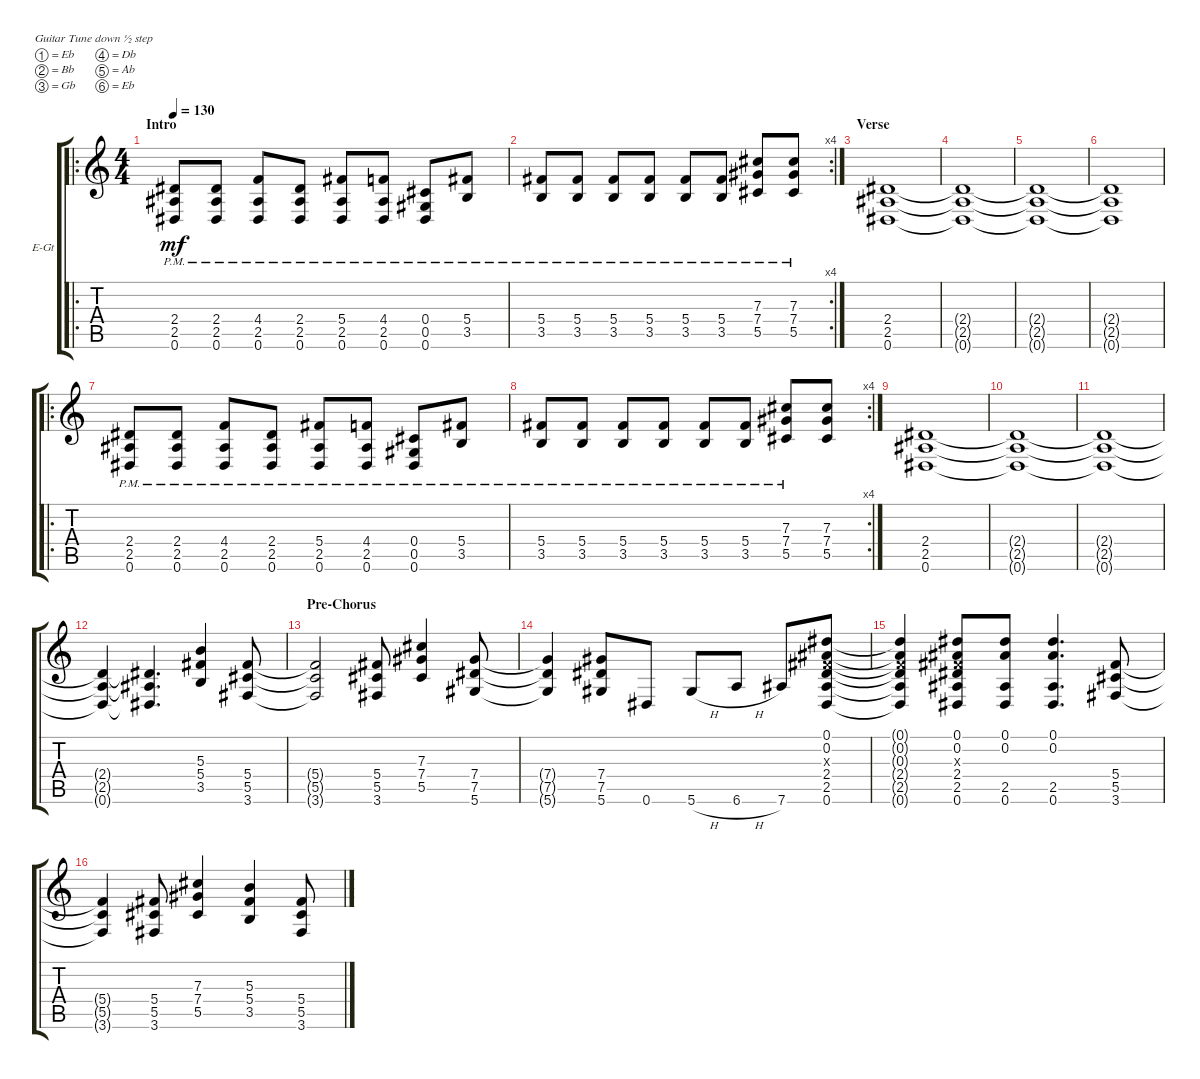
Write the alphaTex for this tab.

\defaultSystemsLayout 4
\bracketExtendMode groupsimilarinstruments
\firstSystemTrackNameOrientation horizontal
\otherSystemsTrackNameOrientation horizontal
\track ("Electric Guitar1" "E-Gt") {instrument distortionguitar}
\staff {score tabs}
\tuning (Eb4 Bb3 Gb3 Db3 Ab2 Eb2)
\ro
\ts (4 4)
\section ("" "Intro")
\tempo 130
\clef g2
\ks c
(0.6 2.5 2.4{pm}).8{dy mf instrument distortionguitar} (0.6 2.4{pm} 2.5).8 (0.6 2.5 4.4{pm}).8 (0.6 2.5 2.4{pm}).8 (0.6 2.5 5.4{pm}).8 (2.5 4.4{pm} 0.6).8 (0.5 0.4{pm} 0.6).8 (3.5 5.4{pm}).8 |
\rc 4
(3.5 5.4{pm}).8 (3.5 5.4{pm}).8 (3.5 5.4{pm}).8 (3.5 5.4{pm}).8 (3.5 5.4{pm}).8 (3.5 5.4{pm}).8 (5.5 7.4{pm} 7.3).8 (5.5{pm} 7.4 7.3).8 |
\section ("" "Verse")
(0.6 2.5 2.4).1 |
(0.6{t} 2.5{t} 2.4{t}).1 |
(0.6{t} 2.5{t} 2.4{t}).1 |
(0.6{t} 2.5{t} 2.4{t}).1 |
\ro
(0.6 2.5 2.4{pm}).8 (0.6 2.4{pm} 2.5).8 (0.6 2.5 4.4{pm}).8 (0.6 2.5 2.4{pm}).8 (0.6 2.5 5.4{pm}).8 (2.5 4.4{pm} 0.6).8 (0.5 0.4{pm} 0.6).8 (3.5 5.4{pm}).8 |
\rc 4
(3.5 5.4{pm}).8 (3.5 5.4{pm}).8 (3.5 5.4{pm}).8 (3.5 5.4{pm}).8 (3.5 5.4{pm}).8 (3.5 5.4{pm}).8 (5.5{pm} 7.4 7.3).8 (5.5 7.4 7.3).8 |
(0.6 2.5 2.4).1 |
(0.6{t} 2.5{t} 2.4{t}).1 |
(0.6{t} 2.5{t} 2.4{t}).1 |
(2.5{t} 2.4{t} 0.6{t}).4 (0.6{t} 2.5{t} 2.4{t}).4{d} (3.5 5.4 5.3).4 (3.6 5.5 5.4).8 |
\section ("" "Pre-Chorus")
(3.6{t} 5.5{t} 5.4{t}).2 (3.6 5.5 5.4).8 (5.5 7.4 7.3).4 (5.6 7.5 7.4).8 |
(5.6{t} 7.5{t} 7.4{t}).4 (5.6 7.5 7.4).8 0.6.8 5.6{h}.8 6.6{h}.8 7.6.8 (0.6 2.5 2.4 0.3{x} 0.2 0.1).8 |
(0.6{t} 2.5{t} 2.4{t} 0.3{x t} 0.2{t} 0.1{t}).4 (0.6 2.5 2.4 0.3{x} 0.2 0.1).8 (0.1 0.2 2.5 0.6).8 (0.2 0.1 0.6 2.5).4{d} (3.6 5.5 5.4).8 |
(3.6{t} 5.5{t} 5.4{t}).4 (3.6 5.5 5.4).8 (5.5 7.4 7.3).4 (3.5 5.4 5.3).4 (3.6 5.5 5.4).8
